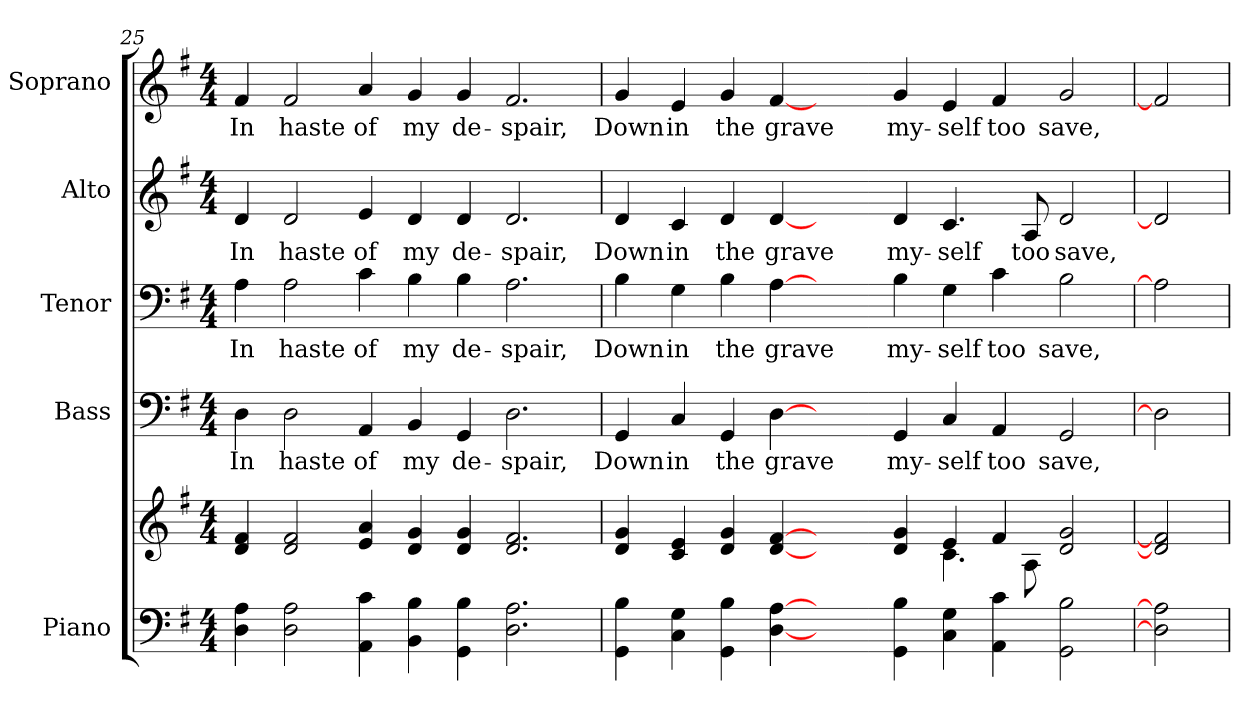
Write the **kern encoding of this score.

**kern	**kern	**kern	**text	**kern	**text	**kern	**text	**kern	**text
*part5	*part5	*part4	*part4	*part3	*part3	*part2	*part2	*part1	*part1
*staff6	*staff5	*staff4	*staff4	*staff3	*staff3	*staff2	*staff2	*staff1	*staff1
*I"Piano	*	*I"Bass	*	*I"Tenor	*	*I"Alto	*	*I"Soprano	*
*I'Pno.	*	*I'B.	*	*I'T.	*	*I'A.	*	*I'S.	*
!!LO:PB:g=z
*clefF4	*clefG2	*clefF4	*	*clefF4	*	*clefG2	*	*clefG2	*
*k[f#]	*k[f#]	*k[f#]	*	*k[f#]	*	*k[f#]	*	*k[f#]	*
*G:	*G:	*G:	*	*G:	*	*G:	*	*G:	*
*M4/4	*M4/4	*M4/4	*	*M4/4	*	*M4/4	*	*M4/4	*
=25	=25	=25	=25	=25	=25	=25	=25	=25	=25
!	!	!	!LO:LY:b:color=#000000	!	!	!	!	!	!
!	!	!	!	!	!LO:LY:b:color=#000000	!	!	!	!
!	!	!	!	!	!	!	!LO:LY:b:color=#000000	!	!
!	!	!	!	!	!	!	!	!	!LO:LY:b:color=#000000
4Di\ 4Ai	4di/ 4f#i	4Di\	In	4Ai\	In	4di/	In	4f#i/	In
!	!	!	!LO:LY:b:color=#000000	!	!	!	!	!	!
!	!	!	!	!	!LO:LY:b:color=#000000	!	!	!	!
!	!	!	!	!	!	!	!LO:LY:b:color=#000000	!	!
!	!	!	!	!	!	!	!	!	!LO:LY:b:color=#000000
2Di\ 2Ai	2di/ 2f#i	2Di\	haste	2Ai\	haste	2di/	haste	2f#i/	haste
!	!	!	!LO:LY:b:color=#000000	!	!	!	!	!	!
!	!	!	!	!	!LO:LY:b:color=#000000	!	!	!	!
!	!	!	!	!	!	!	!LO:LY:b:color=#000000	!	!
!	!	!	!	!	!	!	!	!	!LO:LY:b:color=#000000
4AAi\ 4ci	4ei/ 4ai	4AAi/	of	4ci\	of	4ei/	of	4ai/	of
!	!	!	!LO:LY:b:color=#000000	!	!	!	!	!	!
!	!	!	!	!	!LO:LY:b:color=#000000	!	!	!	!
!	!	!	!	!	!	!	!LO:LY:b:color=#000000	!	!
!	!	!	!	!	!	!	!	!	!LO:LY:b:color=#000000
4BBi\ 4Bi	4di/ 4gi	4BBi/	my	4Bi\	my	4di/	my	4gi/	my
!	!	!	!LO:LY:b:color=#000000	!	!	!	!	!	!
!	!	!	!	!	!LO:LY:b:color=#000000	!	!	!	!
!	!	!	!	!	!	!	!LO:LY:b:color=#000000	!	!
!	!	!	!	!	!	!	!	!	!LO:LY:b:color=#000000
4GGi\ 4Bi	4di/ 4gi	4GGi/	de-	4Bi\	de-	4di/	de-	4gi/	de-
!	!	!	!LO:LY:b:color=#000000	!	!	!	!	!	!
!	!	!	!	!	!LO:LY:b:color=#000000	!	!	!	!
!	!	!	!	!	!	!	!LO:LY:b:color=#000000	!	!
!	!	!	!	!	!	!	!	!	!LO:LY:b:color=#000000
2.Di\ 2.Ai	2.di/ 2.f#i	2.Di\	-spair,	2.Ai\	-spair,	2.di/	-spair,	2.f#i/	-spair,
!!LO:PB:g=z
=26	=26	=26	=26	=26	=26	=26	=26	=26	=26
*	*^	*	*	*	*	*	*	*	*
!	!	!	!	!LO:LY:b:color=#000000	!	!	!	!	!	!
!	!	!	!	!	!	!LO:LY:b:color=#000000	!	!	!	!
!	!	!	!	!	!	!	!	!LO:LY:b:color=#000000	!	!
!	!	!	!	!	!	!	!	!	!	!LO:LY:b:color=#000000
4GGi\ 4Bi	4di/ 4gi	1ryy	4GGi/	Down	4Bi\	Down	4di/	Down	4gi/	Down
!	!	!	!	!LO:LY:b:color=#000000	!	!	!	!	!	!
!	!	!	!	!	!	!LO:LY:b:color=#000000	!	!	!	!
!	!	!	!	!	!	!	!	!LO:LY:b:color=#000000	!	!
!	!	!	!	!	!	!	!	!	!	!LO:LY:b:color=#000000
4Ci\ 4Gi	4ci/ 4ei	.	4Ci/	in	4Gi\	in	4ci/	in	4ei/	in
!	!	!	!	!LO:LY:b:color=#000000	!	!	!	!	!	!
!	!	!	!	!	!	!LO:LY:b:color=#000000	!	!	!	!
!	!	!	!	!	!	!	!	!LO:LY:b:color=#000000	!	!
!	!	!	!	!	!	!	!	!	!	!LO:LY:b:color=#000000
4GGi\ 4Bi	4di/ 4gi	.	4GGi/	the	4Bi\	the	4di/	the	4gi/	the
!	!	!	!	!LO:LY:b:color=#000000	!	!	!	!	!	!
!	!	!	!	!	!	!LO:LY:b:color=#000000	!	!	!	!
!	!	!	!	!	!	!	!	!LO:LY:b:color=#000000	!	!
!	!	!	!	!	!	!	!	!	!	!LO:LY:b:color=#000000
[4Di\ [4Ai	[4di/ [4f#i	.	[4Di\	grave	[4Ai\	grave	[4di/	grave	[4f#i/	grave
2ryy	2ryy	2ryy	2ryy	.	2ryy	.	2ryy	.	2ryy	.
!	!	!	!	!LO:LY:b:color=#000000	!	!	!	!	!	!
!	!	!	!	!	!	!LO:LY:b:color=#000000	!	!	!	!
!	!	!	!	!	!	!	!	!LO:LY:b:color=#000000	!	!
!	!	!	!	!	!	!	!	!	!	!LO:LY:b:color=#000000
4GGi\ 4Bi	4di/ 4gi	4ryy	4GGi/	my-	4Bi\	my-	4di/	my-	4gi/	my-
!	!	!	!	!LO:LY:b:color=#000000	!	!	!	!	!	!
!	!	!	!	!	!	!LO:LY:b:color=#000000	!	!	!	!
!	!	!	!	!	!	!	!	!LO:LY:b:color=#000000	!	!
!	!	!	!	!	!	!	!	!	!	!LO:LY:b:color=#000000
4Ci\ 4Gi	4ei/	4.ci\	4Ci/	-self	4Gi\	-self	4.ci/	-self	4ei/	-self
!	!	!	!	!LO:LY:b:color=#000000	!	!	!	!	!	!
!	!	!	!	!	!	!LO:LY:b:color=#000000	!	!	!	!
!	!	!	!	!	!	!	!	!	!	!LO:LY:b:color=#000000
4AAi\ 4ci	4f#i/	.	4AAi/	too	4ci\	too	.	.	4f#i/	too
!	!	!	!	!	!	!	!	!LO:LY:b:color=#000000	!	!
.	.	8Ai\	.	.	.	.	8Ai/	too	.	.
!	!	!	!	!LO:LY:b:color=#000000	!	!	!	!	!	!
!	!	!	!	!	!	!LO:LY:b:color=#000000	!	!	!	!
!	!	!	!	!	!	!	!	!LO:LY:b:color=#000000	!	!
!	!	!	!	!	!	!	!	!	!	!LO:LY:b:color=#000000
2GGi\ 2Bi	2di/ 2gi	2ryy	2GGi/	save,	2Bi\	save,	2di/	save,	2gi/	save,
*	*v	*v	*	*	*	*	*	*	*	*
=27	=27	=27	=27	=27	=27	=27	=27	=27	=27
2Di\] 2Ai]	2di/] 2f#i]	2Di\]	.	2Ai\]	.	2di/]	.	2f#i/]	.
=	=	=	=	=	=	=	=	=	=
*-	*-	*-	*-	*-	*-	*-	*-	*-	*-
